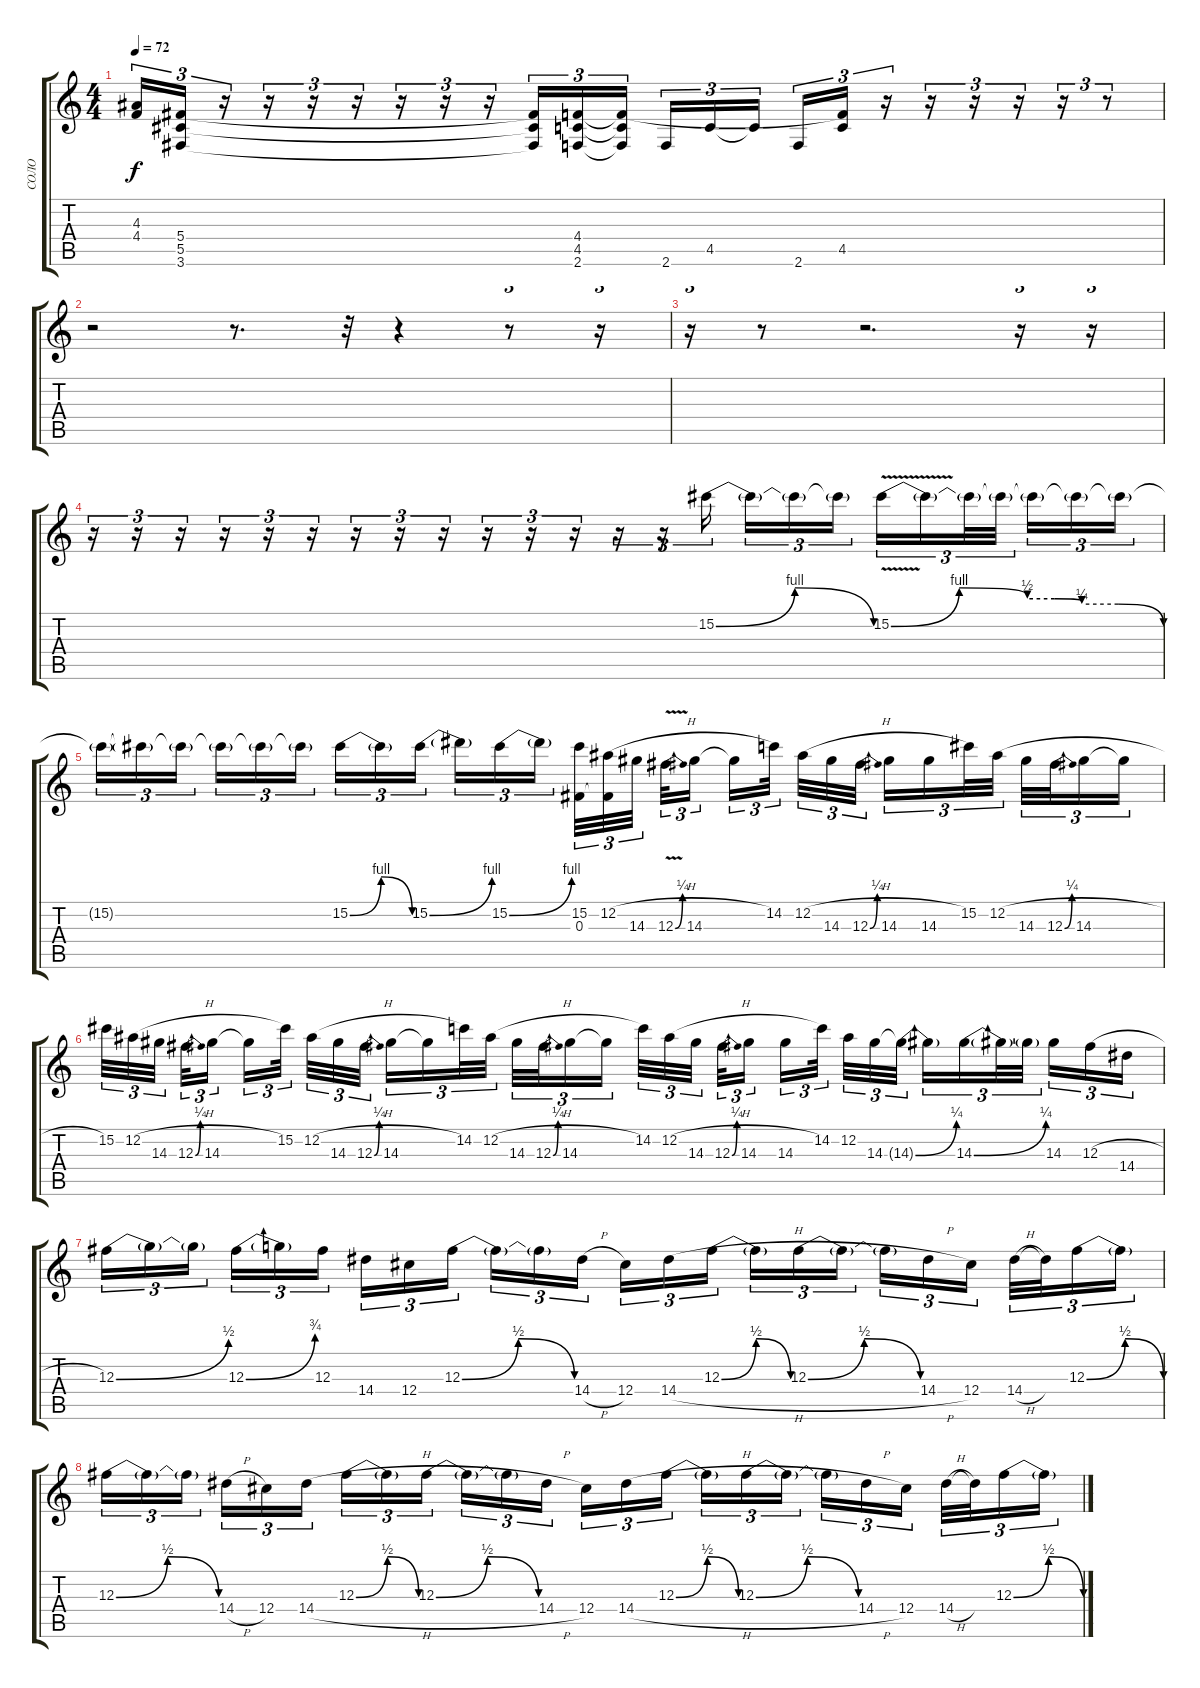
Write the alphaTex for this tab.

\track ("СОЛО" "СОЛО") {instrument overdrivenguitar}
\staff {score tabs}
\tuning (Eb4 Bb3 Gb3 Db3 Ab2 Eb2) {hide}
\ts (4 4)
\tempo 72
\clef g2
\ks c
(4.3{t} 4.4{t}).16{tu (3 2) dy f} (5.4 5.5 3.6).16{tu (3 2)} r.16{tu (3 2)} r.16{tu (3 2)} r.16{tu (3 2)} r.16{tu (3 2)} r.16{tu (3 2)} r.16{tu (3 2)} r.16{tu (3 2)} (5.4{t} 5.5{t} 3.6{t}).16{tu (3 2)} (4.4 4.5 2.6).16{tu (3 2)} (4.4{t} 4.5{t} 2.6{t}).16{tu (3 2)} 2.6.16{tu (3 2)} 4.5.16{tu (3 2)} 4.5{t}.16{tu (3 2) beam splitsecondary} 2.6.16{tu (3 2)} (4.4{t} 4.5).16{tu (3 2)} r.16{tu (3 2)} r.16{tu (3 2)} r.16{tu (3 2)} r.16{tu (3 2)} r.16{tu (3 2)} r.8{tu (3 2)} |
r.2 r.8{d} r.32{tu (3 2)} r.4{tu (3 2)} r.8{tu (3 2)} r.16{tu (3 2)} |
r.16{tu (3 2)} r.8 r.2{d} r.16{tu (3 2)} r.16{tu (3 2)} |
r.16{tu (3 2)} r.16{tu (3 2)} r.16{tu (3 2)} r.16{tu (3 2)} r.16{tu (3 2)} r.16{tu (3 2)} r.16{tu (3 2)} r.16{tu (3 2)} r.16{tu (3 2)} r.16{tu (3 2)} r.16{tu (3 2)} r.16{tu (3 2)} r.16{tu (3 2)} r.16{tu (3 2)} 15.2{be (bendrelease 0 0 15 4 15 4 60 0)}.16{tu (3 2) beam splitsecondary} 15.2{t}.16{tu (3 2)} 15.2{t}.16{tu (3 2)} 15.2{t}.16{tu (3 2)} 15.2{be (custom 0 0 15 4 30 2 36 2 42 1 50 1 60 0) v}.16{tu (3 2)} 15.2{t}.16{tu (3 2)} 15.2{t}.32{tu (3 2)} 15.2{t}.32{tu (3 2) beam splitsecondary} 15.2{t}.16{tu (3 2)} 15.2{t}.16{tu (3 2)} 15.2{t}.16{tu (3 2)} |
15.2{t}.16{tu (3 2)} 15.2{t}.16{tu (3 2)} 15.2{t}.16{tu (3 2) beam splitsecondary} 15.2{t}.16{tu (3 2)} 15.2{t}.16{tu (3 2)} 15.2{t}.16{tu (3 2)} 15.2{be (bendrelease 0 0 15 4 50 4 60 0)}.16{tu (3 2)} 15.2{t}.16{tu (3 2)} 15.2{be (bend 0 0 60 4)}.16{tu (3 2) beam splitsecondary} 15.2{t}.16{tu (3 2)} 15.2{be (bend 0 0 60 4)}.16{tu (3 2)} 15.2{t}.16{tu (3 2)} (15.2 0.3).32{tu (3 2)} (12.2{h} 0.3{t}).32{tu (3 2)} 14.3.32{tu (3 2) beam splitsecondary} 12.3{be (bend 0 0 60 1) v}.32{tu (3 2)} 14.3.16{tu (3 2) beam splitsecondary} 14.3{t}.16{tu (3 2)} 14.2.32{tu (3 2) beam splitsecondary} 12.2{h}.32{tu (3 2)} 14.3.32{tu (3 2)} 12.3{be (bend 0 0 60 1)}.32{tu (3 2)} 14.3.16{tu (3 2)} 14.3.16{tu (3 2)} 15.2.32{tu (3 2)} 12.2{h}.32{tu (3 2) beam splitsecondary} 14.3.32{tu (3 2)} 12.3{be (bend 0 0 60 1)}.32{tu (3 2)} 14.3.16{tu (3 2)} 14.3{t}.16{tu (3 2)} |
15.2.32{tu (3 2)} 12.2{h}.32{tu (3 2)} 14.3.32{tu (3 2) beam splitsecondary} 12.3{be (bend 0 0 60 1)}.32{tu (3 2)} 14.3.16{tu (3 2) beam splitsecondary} 14.3{t}.16{tu (3 2)} 15.2.32{tu (3 2) beam splitsecondary} 12.2{h}.32{tu (3 2)} 14.3.32{tu (3 2)} 12.3{be (bend 0 0 60 1)}.32{tu (3 2)} 14.3.16{tu (3 2)} 14.3{t}.16{tu (3 2)} 14.2.32{tu (3 2)} 12.2{h}.32{tu (3 2) beam splitsecondary} 14.3.32{tu (3 2)} 12.3{be (bend 0 0 60 1)}.32{tu (3 2)} 14.3.16{tu (3 2)} 14.3{t}.16{tu (3 2)} 14.2.32{tu (3 2)} 12.2{h}.32{tu (3 2)} 14.3.32{tu (3 2) beam splitsecondary} 12.3{be (bend 0 0 60 1)}.32{tu (3 2)} 14.3.16{tu (3 2) beam splitsecondary} 14.3.16{tu (3 2)} 14.2.32{tu (3 2) beam splitsecondary} 12.2.32{tu (3 2)} 14.3.32{tu (3 2)} 14.3{be (bend 0 0 60 1) t}.32{tu (3 2)} 14.3{t}.16{tu (3 2)} 14.3{be (bend 0 0 60 1)}.16{tu (3 2)} 14.3{t}.32{tu (3 2)} 14.3{t}.32{tu (3 2) beam splitsecondary} 14.3.16{tu (3 2)} 12.3{h}.16{tu (3 2)} 14.4.16{tu (3 2)} |
12.3{be (bend 0 0 60 2)}.16{tu (3 2)} 12.3{t}.16{tu (3 2)} 12.3{t}.16{tu (3 2) beam splitsecondary} 12.3{be (bend 0 0 60 3)}.16{tu (3 2)} 12.3{t}.16{tu (3 2)} 12.3.16{tu (3 2)} 14.4.16{tu (3 2)} 12.4.16{tu (3 2)} 12.3{be (bendrelease 0 0 15 2 45 2 60 0)}.16{tu (3 2) beam splitsecondary} 12.3{t}.16{tu (3 2)} 12.3{t}.16{tu (3 2)} 14.4{h}.16{tu (3 2)} 12.4.16{tu (3 2)} 14.4{h}.16{tu (3 2)} 12.3{be (bendrelease 0 0 15 2 15 2 60 0)}.16{tu (3 2) beam splitsecondary} 12.3{t}.16{tu (3 2)} 12.3{be (bendrelease 0 0 15 2 45 2 60 0)}.16{tu (3 2)} 12.3{t}.16{tu (3 2)} 12.3{t}.16{tu (3 2)} 14.4{h}.16{tu (3 2)} 12.4.16{tu (3 2) beam splitsecondary} 14.4{h}.32{tu (3 2)} 14.4{t}.32{tu (3 2)} 12.3{be (bendrelease 0 0 15 2 15 2 60 0)}.16{tu (3 2)} 12.3{t}.16{tu (3 2)} |
12.3{be (bendrelease 0 0 15 2 45 2 60 0)}.16{tu (3 2)} 12.3{t}.16{tu (3 2)} 12.3{t}.16{tu (3 2) beam splitsecondary} 14.4{h}.16{tu (3 2)} 12.4.16{tu (3 2)} 14.4{h}.16{tu (3 2)} 12.3{be (bendrelease 0 0 15 2 15 2 60 0)}.16{tu (3 2)} 12.3{t}.16{tu (3 2)} 12.3{be (bendrelease 0 0 15 2 45 2 60 0)}.16{tu (3 2) beam splitsecondary} 12.3{t}.16{tu (3 2)} 12.3{t}.16{tu (3 2)} 14.4{h}.16{tu (3 2)} 12.4.16{tu (3 2)} 14.4{h}.16{tu (3 2)} 12.3{be (bendrelease 0 0 15 2 15 2 60 0)}.16{tu (3 2) beam splitsecondary} 12.3{t}.16{tu (3 2)} 12.3{be (bendrelease 0 0 15 2 45 2 60 0)}.16{tu (3 2)} 12.3{t}.16{tu (3 2)} 12.3{t}.16{tu (3 2)} 14.4{h}.16{tu (3 2)} 12.4.16{tu (3 2) beam splitsecondary} 14.4{h}.32{tu (3 2)} 14.4{t}.32{tu (3 2)} 12.3{be (bendrelease 0 0 15 2 15 2 60 0)}.16{tu (3 2)} 12.3{t}.16{tu (3 2)}
